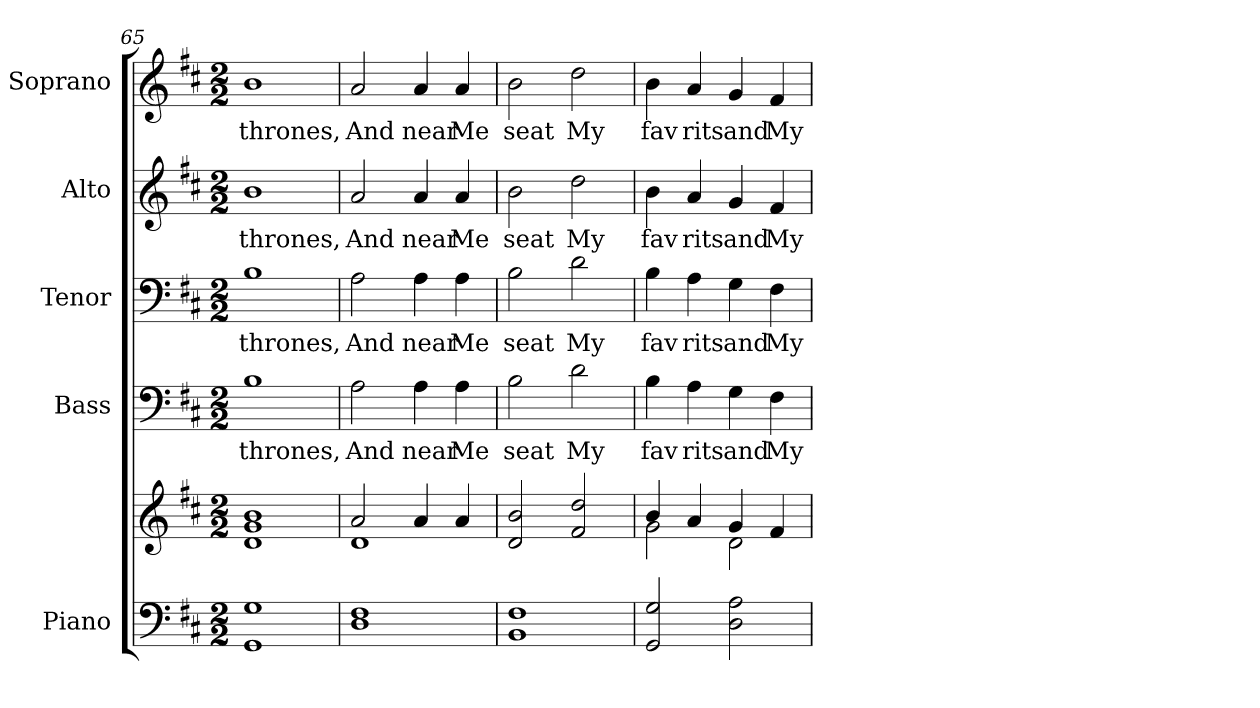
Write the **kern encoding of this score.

**kern	**kern	**kern	**text	**kern	**text	**kern	**text	**kern	**text
*part5	*part5	*part4	*part4	*part3	*part3	*part2	*part2	*part1	*part1
*staff6	*staff5	*staff4	*staff4	*staff3	*staff3	*staff2	*staff2	*staff1	*staff1
*I"Piano	*	*I"Bass	*	*I"Tenor	*	*I"Alto	*	*I"Soprano	*
*I'Pno.	*	*I'B.	*	*I'T.	*	*I'A.	*	*I'S.	*
*clefF4	*clefG2	*clefF4	*	*clefF4	*	*clefG2	*	*clefG2	*
*k[f#c#]	*k[f#c#]	*k[f#c#]	*	*k[f#c#]	*	*k[f#c#]	*	*k[f#c#]	*
*D:	*D:	*D:	*	*D:	*	*D:	*	*D:	*
*M2/2	*M2/2	*M2/2	*	*M2/2	*	*M2/2	*	*M2/2	*
=65	=65	=65	=65	=65	=65	=65	=65	=65	=65
!	!	!	!LO:LY:b:color=#000000	!	!	!	!	!	!
!	!	!	!	!	!LO:LY:b:color=#000000	!	!	!	!
!	!	!	!	!	!	!	!LO:LY:b:color=#000000	!	!
!	!	!	!	!	!	!	!	!	!LO:LY:b:color=#000000
1GGi 1Gi	1di 1gi 1bi	1Bi	thrones,	1Bi	thrones,	1bi	thrones,	1bi	thrones,
!!LO:PB:g=z
=66	=66	=66	=66	=66	=66	=66	=66	=66	=66
*	*^	*	*	*	*	*	*	*	*
!	!	!	!	!LO:LY:b:color=#000000	!	!	!	!	!	!
!	!	!	!	!	!	!LO:LY:b:color=#000000	!	!	!	!
!	!	!	!	!	!	!	!	!LO:LY:b:color=#000000	!	!
!	!	!	!	!	!	!	!	!	!	!LO:LY:b:color=#000000
1Di 1F#i	2ai/	1di	2Ai\	And	2Ai\	And	2ai/	And	2ai/	And
!	!	!	!	!LO:LY:b:color=#000000	!	!	!	!	!	!
!	!	!	!	!	!	!LO:LY:b:color=#000000	!	!	!	!
!	!	!	!	!	!	!	!	!LO:LY:b:color=#000000	!	!
!	!	!	!	!	!	!	!	!	!	!LO:LY:b:color=#000000
.	4ai/	.	4Ai\	near	4Ai\	near	4ai/	near	4ai/	near
!	!	!	!	!LO:LY:b:color=#000000	!	!	!	!	!	!
!	!	!	!	!	!	!LO:LY:b:color=#000000	!	!	!	!
!	!	!	!	!	!	!	!	!LO:LY:b:color=#000000	!	!
!	!	!	!	!	!	!	!	!	!	!LO:LY:b:color=#000000
.	4ai/	.	4Ai\	Me	4Ai\	Me	4ai/	Me	4ai/	Me
*	*v	*v	*	*	*	*	*	*	*	*
=67	=67	=67	=67	=67	=67	=67	=67	=67	=67
!	!	!	!LO:LY:b:color=#000000	!	!	!	!	!	!
!	!	!	!	!	!LO:LY:b:color=#000000	!	!	!	!
!	!	!	!	!	!	!	!LO:LY:b:color=#000000	!	!
!	!	!	!	!	!	!	!	!	!LO:LY:b:color=#000000
1BBi 1F#i	2di/ 2bi	2Bi\	seat	2Bi\	seat	2bi\	seat	2bi\	seat
!	!	!	!LO:LY:b:color=#000000	!	!	!	!	!	!
!	!	!	!	!	!LO:LY:b:color=#000000	!	!	!	!
!	!	!	!	!	!	!	!LO:LY:b:color=#000000	!	!
!	!	!	!	!	!	!	!	!	!LO:LY:b:color=#000000
.	2f#i/ 2ddi	2di\	My	2di\	My	2ddi\	My	2ddi\	My
=68	=68	=68	=68	=68	=68	=68	=68	=68	=68
*	*^	*	*	*	*	*	*	*	*
!	!	!	!	!LO:LY:b:color=#000000	!	!	!	!	!	!
!	!	!	!	!	!	!LO:LY:b:color=#000000	!	!	!	!
!	!	!	!	!	!	!	!	!LO:LY:b:color=#000000	!	!
!	!	!	!	!	!	!	!	!	!	!LO:LY:b:color=#000000
2GGi/ 2Gi	4bi/	2gi\	4Bi\	fav	4Bi\	fav	4bi\	fav	4bi\	fav
!	!	!	!	!LO:LY:b:color=#000000	!	!	!	!	!	!
!	!	!	!	!	!	!LO:LY:b:color=#000000	!	!	!	!
!	!	!	!	!	!	!	!	!LO:LY:b:color=#000000	!	!
!	!	!	!	!	!	!	!	!	!	!LO:LY:b:color=#000000
.	4ai/	.	4Ai\	rits	4Ai\	rits	4ai/	rits	4ai/	rits
!	!	!	!	!LO:LY:b:color=#000000	!	!	!	!	!	!
!	!	!	!	!	!	!LO:LY:b:color=#000000	!	!	!	!
!	!	!	!	!	!	!	!	!LO:LY:b:color=#000000	!	!
!	!	!	!	!	!	!	!	!	!	!LO:LY:b:color=#000000
2Di\ 2Ai	4gi/	2di\	4Gi\	and	4Gi\	and	4gi/	and	4gi/	and
!	!	!	!	!LO:LY:b:color=#000000	!	!	!	!	!	!
!	!	!	!	!	!	!LO:LY:b:color=#000000	!	!	!	!
!	!	!	!	!	!	!	!	!LO:LY:b:color=#000000	!	!
!	!	!	!	!	!	!	!	!	!	!LO:LY:b:color=#000000
.	4f#i/	.	4F#i\	My	4F#i\	My	4f#i/	My	4f#i/	My
*	*v	*v	*	*	*	*	*	*	*	*
=	=	=	=	=	=	=	=	=	=
*-	*-	*-	*-	*-	*-	*-	*-	*-	*-
